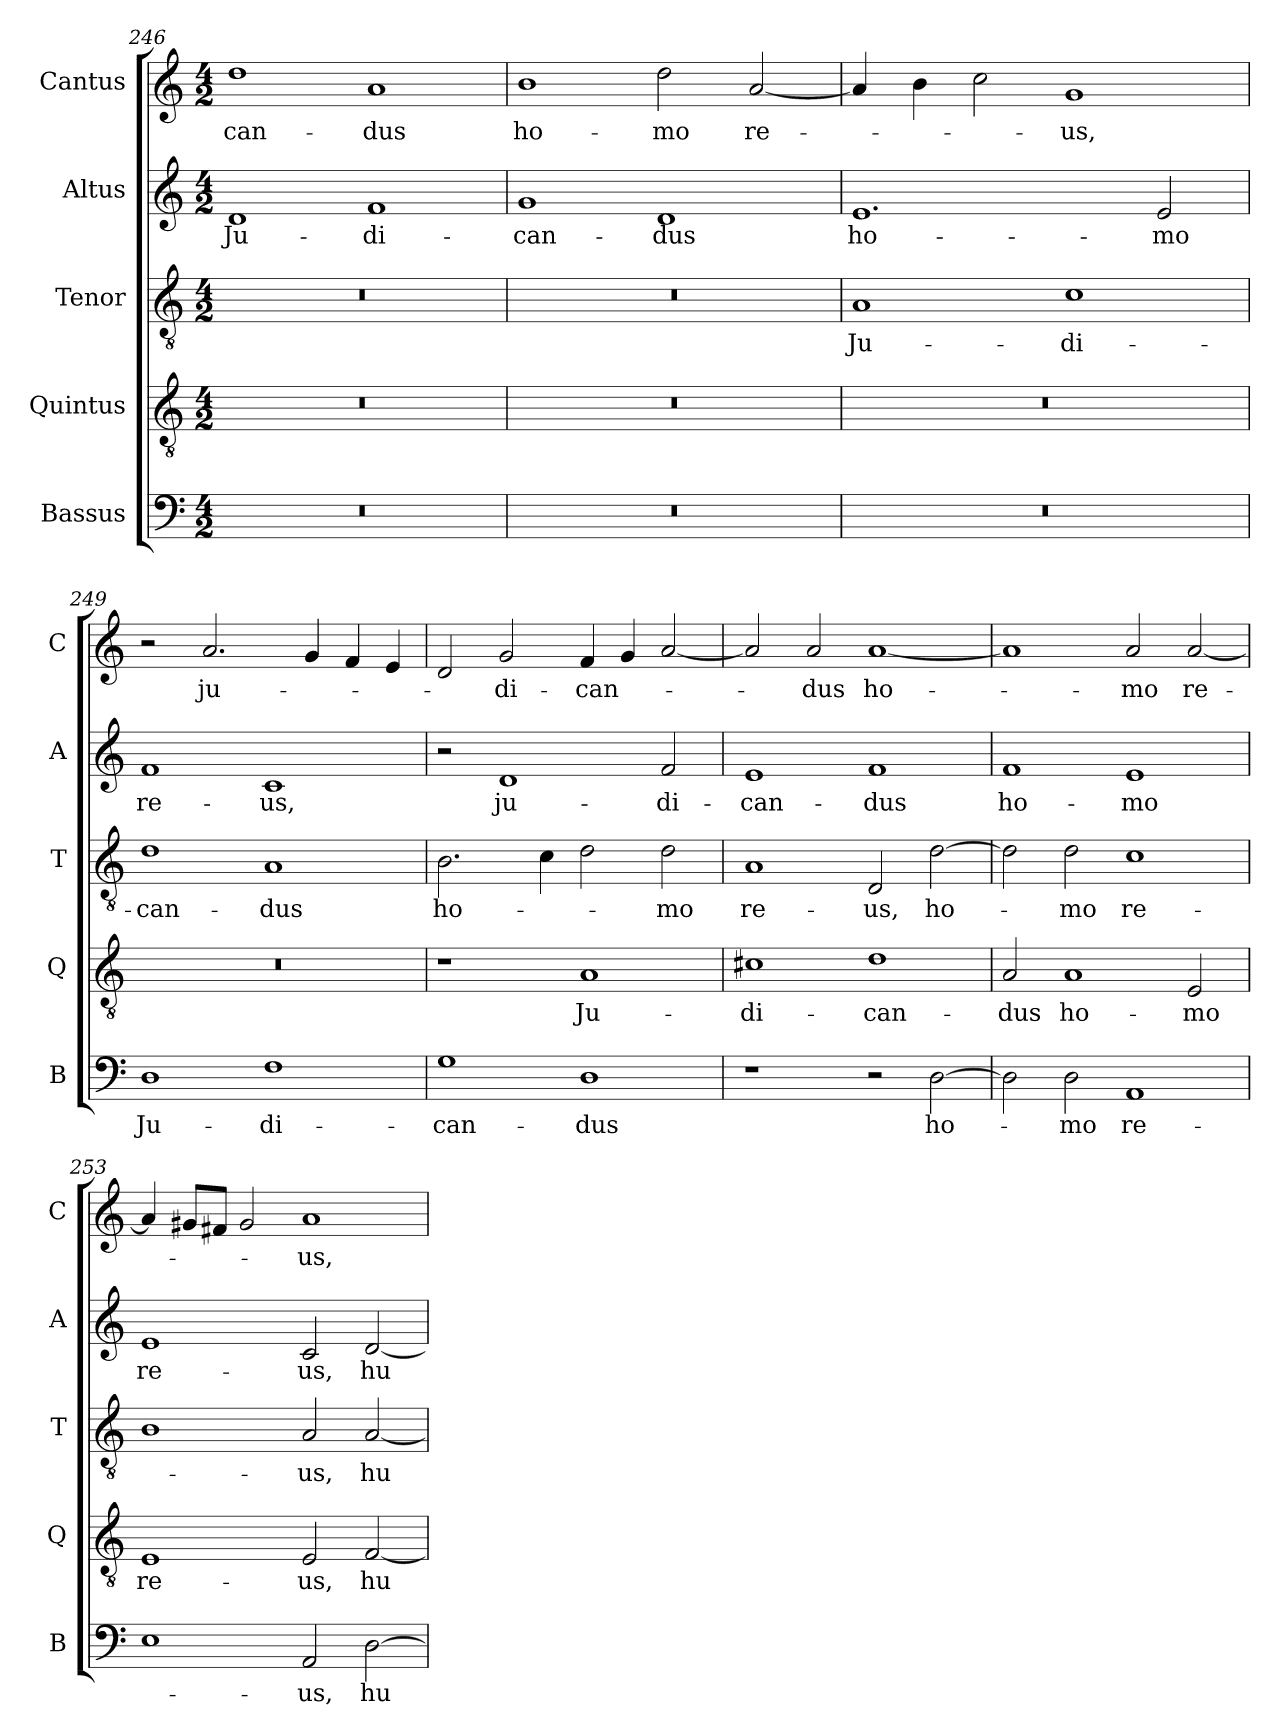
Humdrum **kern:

**kern	**text	**kern	**text	**kern	**text	**kern	**text	**kern	**text
*part5	*part5	*part4	*part4	*part3	*part3	*part2	*part2	*part1	*part1
*staff5	*staff5	*staff4	*staff4	*staff3	*staff3	*staff2	*staff2	*staff1	*staff1
*I"Bassus	*	*I"Quintus	*	*I"Tenor	*	*I"Altus	*	*I"Cantus	*
*I'B	*	*I'Q	*	*I'T	*	*I'A	*	*I'C	*
*clefF4	*	*clefGv2	*	*clefGv2	*	*clefG2	*	*clefG2	*
*k[]	*	*k[]	*	*k[]	*	*k[]	*	*k[]	*
*C:	*	*C:	*	*C:	*	*C:	*	*C:	*
*M4/2	*	*M4/2	*	*M4/2	*	*M4/2	*	*M4/2	*
=246	=246	=246	=246	=246	=246	=246	=246	=246	=246
!	!	!	!	!	!	!	!LO:LY:b	!	!
!	!	!	!	!	!	!	!	!	!LO:LY:b
0r	.	0r	.	0r	.	1d	Ju-	1dd	-can-
!	!	!	!	!	!	!	!LO:LY:b	!	!
!	!	!	!	!	!	!	!	!	!LO:LY:b
.	.	.	.	.	.	1f	-di-	1a	-dus
=247	=247	=247	=247	=247	=247	=247	=247	=247	=247
!	!	!	!	!	!	!	!LO:LY:b	!	!
!	!	!	!	!	!	!	!	!	!LO:LY:b
0r	.	0r	.	0r	.	1g	-can-	1b	ho-
!	!	!	!	!	!	!	!LO:LY:b	!	!
!	!	!	!	!	!	!	!	!	!LO:LY:b
.	.	.	.	.	.	1d	-dus	2dd\	-mo
!	!	!	!	!	!	!	!	!	!LO:LY:b
.	.	.	.	.	.	.	.	[2a/	re-
=248	=248	=248	=248	=248	=248	=248	=248	=248	=248
!	!	!	!	!	!LO:LY:b	!	!	!	!
!	!	!	!	!	!	!	!LO:LY:b	!	!
0r	.	0r	.	1A	Ju-	1.e	ho-	4a/]	.
.	.	.	.	.	.	.	.	4b\	.
.	.	.	.	.	.	.	.	2cc\	.
!	!	!	!	!	!LO:LY:b	!	!	!	!
!	!	!	!	!	!	!	!	!	!LO:LY:b
.	.	.	.	1c	-di-	.	.	1g	-us,
!	!	!	!	!	!	!	!LO:LY:b	!	!
.	.	.	.	.	.	2e/	-mo	.	.
=249	=249	=249	=249	=249	=249	=249	=249	=249	=249
!	!LO:LY:b	!	!	!	!	!	!	!	!
!	!	!	!	!	!LO:LY:b	!	!	!	!
!	!	!	!	!	!	!	!LO:LY:b	!	!
1D	Ju-	0r	.	1d	-can-	1f	re-	2r	.
!	!	!	!	!	!	!	!	!	!LO:LY:b
.	.	.	.	.	.	.	.	2.a/	ju-
!	!LO:LY:b	!	!	!	!	!	!	!	!
!	!	!	!	!	!LO:LY:b	!	!	!	!
!	!	!	!	!	!	!	!LO:LY:b	!	!
1F	-di-	.	.	1A	-dus	1c	-us,	.	.
.	.	.	.	.	.	.	.	4g/	.
.	.	.	.	.	.	.	.	4f/	.
.	.	.	.	.	.	.	.	4e/	.
=250	=250	=250	=250	=250	=250	=250	=250	=250	=250
!	!LO:LY:b	!	!	!	!	!	!	!	!
!	!	!	!	!	!LO:LY:b	!	!	!	!
1G	-can-	1r	.	2.B\	ho-	2r	.	2d/	.
!	!	!	!	!	!	!	!LO:LY:b	!	!
!	!	!	!	!	!	!	!	!	!LO:LY:b
.	.	.	.	.	.	1d	ju-	2g/	-di-
.	.	.	.	4c\	.	.	.	.	.
!	!LO:LY:b	!	!	!	!	!	!	!	!
!	!	!	!LO:LY:b	!	!	!	!	!	!
!	!	!	!	!	!	!	!	!	!LO:LY:b
1D	-dus	1A	Ju-	2d\	.	.	.	4f/	-can-
.	.	.	.	.	.	.	.	4g/	.
!	!	!	!	!	!LO:LY:b	!	!	!	!
!	!	!	!	!	!	!	!LO:LY:b	!	!
.	.	.	.	2d\	-mo	2f/	-di-	[2a/	.
=251	=251	=251	=251	=251	=251	=251	=251	=251	=251
!	!	!	!LO:LY:b	!	!	!	!	!	!
!	!	!	!	!	!LO:LY:b	!	!	!	!
!	!	!	!	!	!	!	!LO:LY:b	!	!
1r	.	1c#X	-di-	1A	re-	1e	-can-	2a/]	.
!	!	!	!	!	!	!	!	!	!LO:LY:b
.	.	.	.	.	.	.	.	2a/	-dus
!	!	!	!LO:LY:b	!	!	!	!	!	!
!	!	!	!	!	!LO:LY:b	!	!	!	!
!	!	!	!	!	!	!	!LO:LY:b	!	!
!	!	!	!	!	!	!	!	!	!LO:LY:b
2r	.	1d	-can-	2D/	-us,	1f	-dus	[1a	ho-
!	!LO:LY:b	!	!	!	!	!	!	!	!
!	!	!	!	!	!LO:LY:b	!	!	!	!
[2D\	ho-	.	.	[2d\	ho-	.	.	.	.
!!LO:LB:g=z
=252	=252	=252	=252	=252	=252	=252	=252	=252	=252
!	!	!	!LO:LY:b	!	!	!	!	!	!
!	!	!	!	!	!	!	!LO:LY:b	!	!
2D\]	.	2A/	-dus	2d\]	.	1f	ho-	1a]	.
!	!LO:LY:b	!	!	!	!	!	!	!	!
!	!	!	!LO:LY:b	!	!	!	!	!	!
!	!	!	!	!	!LO:LY:b	!	!	!	!
2D\	-mo	1A	ho-	2d\	-mo	.	.	.	.
!	!LO:LY:b	!	!	!	!	!	!	!	!
!	!	!	!	!	!LO:LY:b	!	!	!	!
!	!	!	!	!	!	!	!LO:LY:b	!	!
!	!	!	!	!	!	!	!	!	!LO:LY:b
1AA	re-	.	.	1c	re-	1e	-mo	2a/	-mo
!	!	!	!LO:LY:b	!	!	!	!	!	!
!	!	!	!	!	!	!	!	!	!LO:LY:b
.	.	2E/	-mo	.	.	.	.	[2a/	re-
=253	=253	=253	=253	=253	=253	=253	=253	=253	=253
!	!	!	!LO:LY:b	!	!	!	!	!	!
!	!	!	!	!	!	!	!LO:LY:b	!	!
1E	.	1E	re-	1B	.	1e	re-	4a/]	.
.	.	.	.	.	.	.	.	8g#X/L	.
.	.	.	.	.	.	.	.	8f#X/J	.
.	.	.	.	.	.	.	.	2g#/	.
!	!LO:LY:b	!	!	!	!	!	!	!	!
!	!	!	!LO:LY:b	!	!	!	!	!	!
!	!	!	!	!	!LO:LY:b	!	!	!	!
!	!	!	!	!	!	!	!LO:LY:b	!	!
!	!	!	!	!	!	!	!	!	!LO:LY:b
2AA/	-us,	2E/	-us,	2A/	-us,	2c/	-us,	1a	-us,
!	!LO:LY:b	!	!	!	!	!	!	!	!
!	!	!	!LO:LY:b	!	!	!	!	!	!
!	!	!	!	!	!LO:LY:b	!	!	!	!
!	!	!	!	!	!	!	!LO:LY:b	!	!
[2D\	hu-	[2F/	hu-	[2A/	hu-	[2d/	hu-	.	.
=	=	=	=	=	=	=	=	=	=
*-	*-	*-	*-	*-	*-	*-	*-	*-	*-
